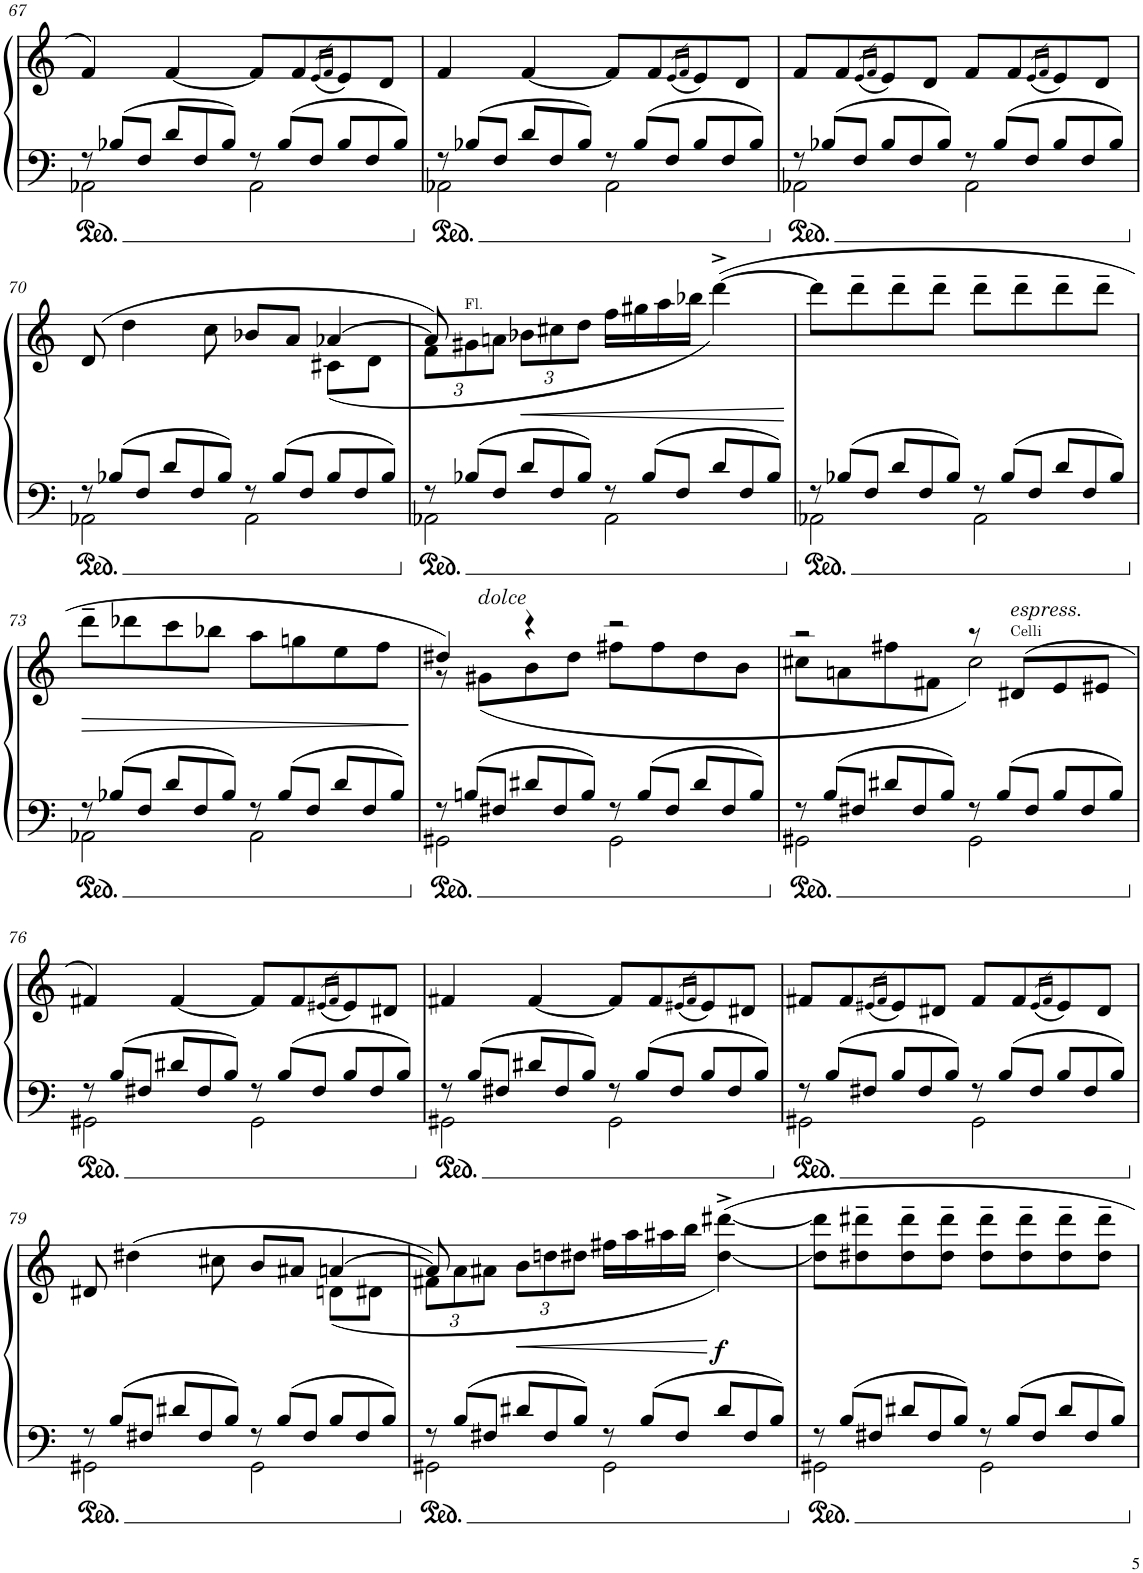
**kern	**kern	**dynam
*part1	*part1	*part1
*staff2	*staff1	*staff1/2
*I"Piano	*	*
*I'Pno.	*	*
!!LO:PB:g=z
*clefF4	*clefG2	*
*k[]	*k[]	*
*M4/4	*M4/4	*
*met(c)	*met(c)	*
=67	=67	=67
*^	*	*
12r	2AA-X\	4f/	.
12B-X/L	.	.	.
12F/J	.	.	.
*Xbrackettup	*	*	*
12d/L	.	[4f/	.
12F/	.	.	.
12B-/J	.	.	.
*brackettup	*	*	*
12r	2AA-\	8f/L]	.
12B-/L	.	.	.
.	.	8f/	.
12F/J	.	.	.
.	.	(16qe/LL	.
.	.	16qf/JJ	.
*Xbrackettup	*	*	*
12B-/L	.	8e/)	.
12F/	.	.	.
.	.	8d/J	.
12B-/J	.	.	.
=68	=68	=68	=68
*brackettup	*	*	*
12r	2AA-X\	4f/	.
12B-X/L	.	.	.
12F/J	.	.	.
*Xbrackettup	*	*	*
12d/L	.	[4f/	.
12F/	.	.	.
12B-/J	.	.	.
*brackettup	*	*	*
12r	2AA-\	8f/L]	.
12B-/L	.	.	.
.	.	8f/	.
12F/J	.	.	.
.	.	(16qe/LL	.
.	.	16qf/JJ	.
*Xbrackettup	*	*	*
12B-/L	.	8e/)	.
12F/	.	.	.
.	.	8d/J	.
12B-/J	.	.	.
=69	=69	=69	=69
*brackettup	*	*	*
12r	2AA-X\	8f/L	.
12B-X/L	.	.	.
.	.	8f/	.
12F/J	.	.	.
.	.	(16qe/LL	.
.	.	16qf/JJ	.
*Xbrackettup	*	*	*
12B-/L	.	8e/)	.
12F/	.	.	.
.	.	8d/J	.
12B-/J	.	.	.
*brackettup	*	*	*
12r	2AA-\	8f/L	.
12B-/L	.	.	.
.	.	8f/	.
12F/J	.	.	.
.	.	(16qe/LL	.
.	.	16qf/JJ	.
*Xbrackettup	*	*	*
12B-/L	.	8e/)	.
12F/	.	.	.
.	.	8d/J	.
12B-/J	.	.	.
!!LO:LB:g=z
=70	=70	=70	=70
*brackettup	*	*	*
*	*	*^	*
12r	2AA-X\	(8d/	2ryy	.
12B-X/L	.	.	.	.
.	.	4dd\	.	.
12F/J	.	.	.	.
*Xbrackettup	*	*	*	*
12d/L	.	.	.	.
12F/	.	.	.	.
.	.	8cc\	.	.
12B-/J	.	.	.	.
*brackettup	*	*	*	*
12r	2AA-\	8b-X/L	8ryy	.
12B-/L	.	.	.	.
.	.	8a/J	8ryy	.
12F/J	.	.	.	.
*Xbrackettup	*	*	*	*
12B-/L	.	[4a-X/	(8c#X\L	.
12F/	.	.	.	.
.	.	.	8d\J	.
12B-/J	.	.	.	.
=71	=71	=71	=71	=71
*brackettup	*	*	*Xbrackettup	*
12r	2AA-X\	8a-/])	12f\L	.
!	!	!	!LO:TX:a:t=Fl.	!
12B-X/L	.	.	12g#X\	.
.	.	8ryy	.	.
12F/J	.	.	12an\J	.
*Xbrackettup	*	*	*	*
!	!	!	!	!LO:HP:b
12d/L	.	4ryy	12b-X\L	<
12F/	.	.	12cc#X\	.
12B-/J	.	.	12dd\J	.
*brackettup	*	*	*	*
12r	2AA-\	2ryy	16ff\LL	.
.	.	.	16gg#X\	.
12B-/L	.	.	.	.
.	.	.	16aa\	.
12F/J	.	.	.	.
.	.	.	16bb-X\JJ	.
*Xbrackettup	*	*	*	*
12d/L	.	.	(>[>4ddd^>\)	.
12F/	.	.	.	.
12B-/J	.	.	.	.
*v	*v	*	*	*
*	*v	*v	*
.	.	[
=72	=72	=72
*brackettup	*	*
*^	*	*
12r	2AA-X\	8ddd\L]	.
12B-X/L	.	.	.
.	.	8ddd~\	.
12F/J	.	.	.
*Xbrackettup	*	*	*
12d/L	.	8ddd~\	.
12F/	.	.	.
.	.	8ddd~\J	.
12B-/J	.	.	.
*brackettup	*	*	*
12r	2AA-\	8ddd~\L	.
12B-/L	.	.	.
.	.	8ddd~\	.
12F/J	.	.	.
*Xbrackettup	*	*	*
12d/L	.	8ddd~\	.
12F/	.	.	.
.	.	8ddd~\J	.
12B-/J	.	.	.
!!LO:LB:g=z
=73	=73	=73	=73
*brackettup	*	*	*
!	!	!	!LO:HP:b
12r	2AA-X\	8ddd~\L	>
12B-X/L	.	.	.
.	.	8ddd-X\	.
12F/J	.	.	.
*Xbrackettup	*	*	*
12d/L	.	8ccc\	.
12F/	.	.	.
.	.	8bb-X\J	.
12B-/J	.	.	.
*brackettup	*	*	*
12r	2AA-\	8aa\L	.
12B-/L	.	.	.
.	.	8ggn\	.
12F/J	.	.	.
*Xbrackettup	*	*	*
12d/L	.	8ee\	.
12F/	.	.	.
.	.	8ff\J	.
12B-/J	.	.	.
*v	*v	*	*
.	.	]
=74	=74	=74
*brackettup	*	*
*^	*^	*
12r	2GG#X\	4dd#X/)	8r	.
12Bn/L	.	.	.	.
!	!	!	!LO:TX:a:i:t=dolce	!
.	.	.	(8g#X\L	.
12F#X/J	.	.	.	.
*Xbrackettup	*	*	*	*
12d#X/L	.	4r	8b\	.
12F#/	.	.	.	.
.	.	.	8dd#\J	.
12B/J	.	.	.	.
*brackettup	*	*	*	*
12r	2GG#\	2r	8ff#X\L	.
12B/L	.	.	.	.
.	.	.	8ff#\	.
12F#/J	.	.	.	.
*Xbrackettup	*	*	*	*
12d#/L	.	.	8dd#\	.
12F#/	.	.	.	.
.	.	.	8b\J	.
12B/J	.	.	.	.
=75	=75	=75	=75	=75
*brackettup	*	*	*	*
12r	2GG#X\	2r	8cc#X\L	.
12B/L	.	.	.	.
.	.	.	8an\	.
12F#X/J	.	.	.	.
*Xbrackettup	*	*	*	*
12d#X/L	.	.	8ff#X\	.
12F#/	.	.	.	.
.	.	.	8f#X\J	.
12B/J	.	.	.	.
*brackettup	*	*	*	*
12r	2GG#\	8r	2cc#\)	.
12B/L	.	.	.	.
!	!	!LO:TX:a:t=Celli	!	!
!	!	!LO:TX:a:i:t=espress.	!	!
.	.	(8d#X/L	.	.
12F#/J	.	.	.	.
*Xbrackettup	*	*	*	*
12B/L	.	8e/	.	.
12F#/	.	.	.	.
.	.	8e#X/J	.	.
12B/J	.	.	.	.
*	*	*v	*v	*
!!LO:LB:g=z
=76	=76	=76	=76
*brackettup	*	*	*
12r	2GG#X\	4f#X/)	.
12B/L	.	.	.
12F#X/J	.	.	.
*Xbrackettup	*	*	*
12d#X/L	.	[4f#/	.
12F#/	.	.	.
12B/J	.	.	.
*brackettup	*	*	*
12r	2GG#\	8f#/L]	.
12B/L	.	.	.
.	.	8f#/	.
12F#/J	.	.	.
.	.	(16qe#X/LL	.
.	.	16qf#/JJ	.
*Xbrackettup	*	*	*
12B/L	.	8e#/)	.
12F#/	.	.	.
.	.	8d#X/J	.
12B/J	.	.	.
=77	=77	=77	=77
*brackettup	*	*	*
12r	2GG#X\	4f#X/	.
12B/L	.	.	.
12F#X/J	.	.	.
*Xbrackettup	*	*	*
12d#X/L	.	[4f#/	.
12F#/	.	.	.
12B/J	.	.	.
*brackettup	*	*	*
12r	2GG#\	8f#/L]	.
12B/L	.	.	.
.	.	8f#/	.
12F#/J	.	.	.
.	.	(16qe#X/LL	.
.	.	16qf#/JJ	.
*Xbrackettup	*	*	*
12B/L	.	8e#/)	.
12F#/	.	.	.
.	.	8d#X/J	.
12B/J	.	.	.
=78	=78	=78	=78
*brackettup	*	*	*
12r	2GG#X\	8f#X/L	.
12B/L	.	.	.
.	.	8f#/	.
12F#X/J	.	.	.
.	.	(16qe#X/LL	.
.	.	16qf#/JJ	.
*Xbrackettup	*	*	*
12B/L	.	8e#/)	.
12F#/	.	.	.
.	.	8d#X/J	.
12B/J	.	.	.
*brackettup	*	*	*
12r	2GG#\	8f#/L	.
12B/L	.	.	.
.	.	8f#/	.
12F#/J	.	.	.
.	.	(16qe#/LL	.
.	.	16qf#/JJ	.
*Xbrackettup	*	*	*
12B/L	.	8e#/)	.
12F#/	.	.	.
.	.	8d#/J	.
12B/J	.	.	.
!!LO:LB:g=z
=79	=79	=79	=79
*brackettup	*	*	*
*	*	*^	*
12r	2GG#X\	8d#X/	2ryy	.
12B/L	.	.	.	.
.	.	(4dd#X\	.	.
12F#X/J	.	.	.	.
*Xbrackettup	*	*	*	*
12d#X/L	.	.	.	.
12F#/	.	.	.	.
.	.	8cc#X\	.	.
12B/J	.	.	.	.
*brackettup	*	*	*	*
12r	2GG#\	8b/L	8ryy	.
12B/L	.	.	.	.
.	.	8a#X/J	8ryy	.
12F#/J	.	.	.	.
*Xbrackettup	*	*	*	*
12B/L	.	[4an/	(8dn\L	.
12F#/	.	.	.	.
.	.	.	8d#X\J	.
12B/J	.	.	.	.
=80	=80	=80	=80	=80
*brackettup	*	*	*	*
12r	2GG#X\	8a/])	12f#X\L	.
12B/L	.	.	12a\	.
.	.	8ryy	.	.
12F#X/J	.	.	12a#X\J	.
*Xbrackettup	*	*	*	*
!	!	!	!	!LO:HP:b
12d#X/L	.	4ryy	12b\L	<
12F#/	.	.	12ddn\	.
12B/J	.	.	12dd#X\J	.
*brackettup	*	*	*	*
12r	2GG#\	2ryy	16ff#X\LL	.
.	.	.	16aa\	.
12B/L	.	.	.	.
.	.	.	16aa#X\	.
12F#/J	.	.	.	.
.	.	.	16bb\JJ	.
*Xbrackettup	*	*	*	*
!	!	!	!	!LO:DY:n=1:b
12d#/L	.	.	[4dd#\^> [4ddd#X\^>)	[ f
12F#/	.	.	.	.
12B/J	.	.	.	.
*	*	*v	*v	*
=81	=81	=81	=81
*brackettup	*	*	*
12r	2GG#X\	8dd#\] 8ddd#\]L	.
12B/L	.	.	.
.	.	8dd#X\~ 8ddd#X\~	.
12F#X/J	.	.	.
*Xbrackettup	*	*	*
12d#X/L	.	8dd#\~ 8ddd#\~	.
12F#/	.	.	.
.	.	8dd#\~ 8ddd#\~J	.
12B/J	.	.	.
*brackettup	*	*	*
12r	2GG#\	8dd#\~ 8ddd#\~L	.
12B/L	.	.	.
.	.	8dd#\~ 8ddd#\~	.
12F#/J	.	.	.
*Xbrackettup	*	*	*
12d#/L	.	8dd#\~ 8ddd#\~	.
12F#/	.	.	.
.	.	8dd#\~ 8ddd#\~J	.
12B/J	.	.	.
*v	*v	*	*
=	=	=
*-	*-	*-
